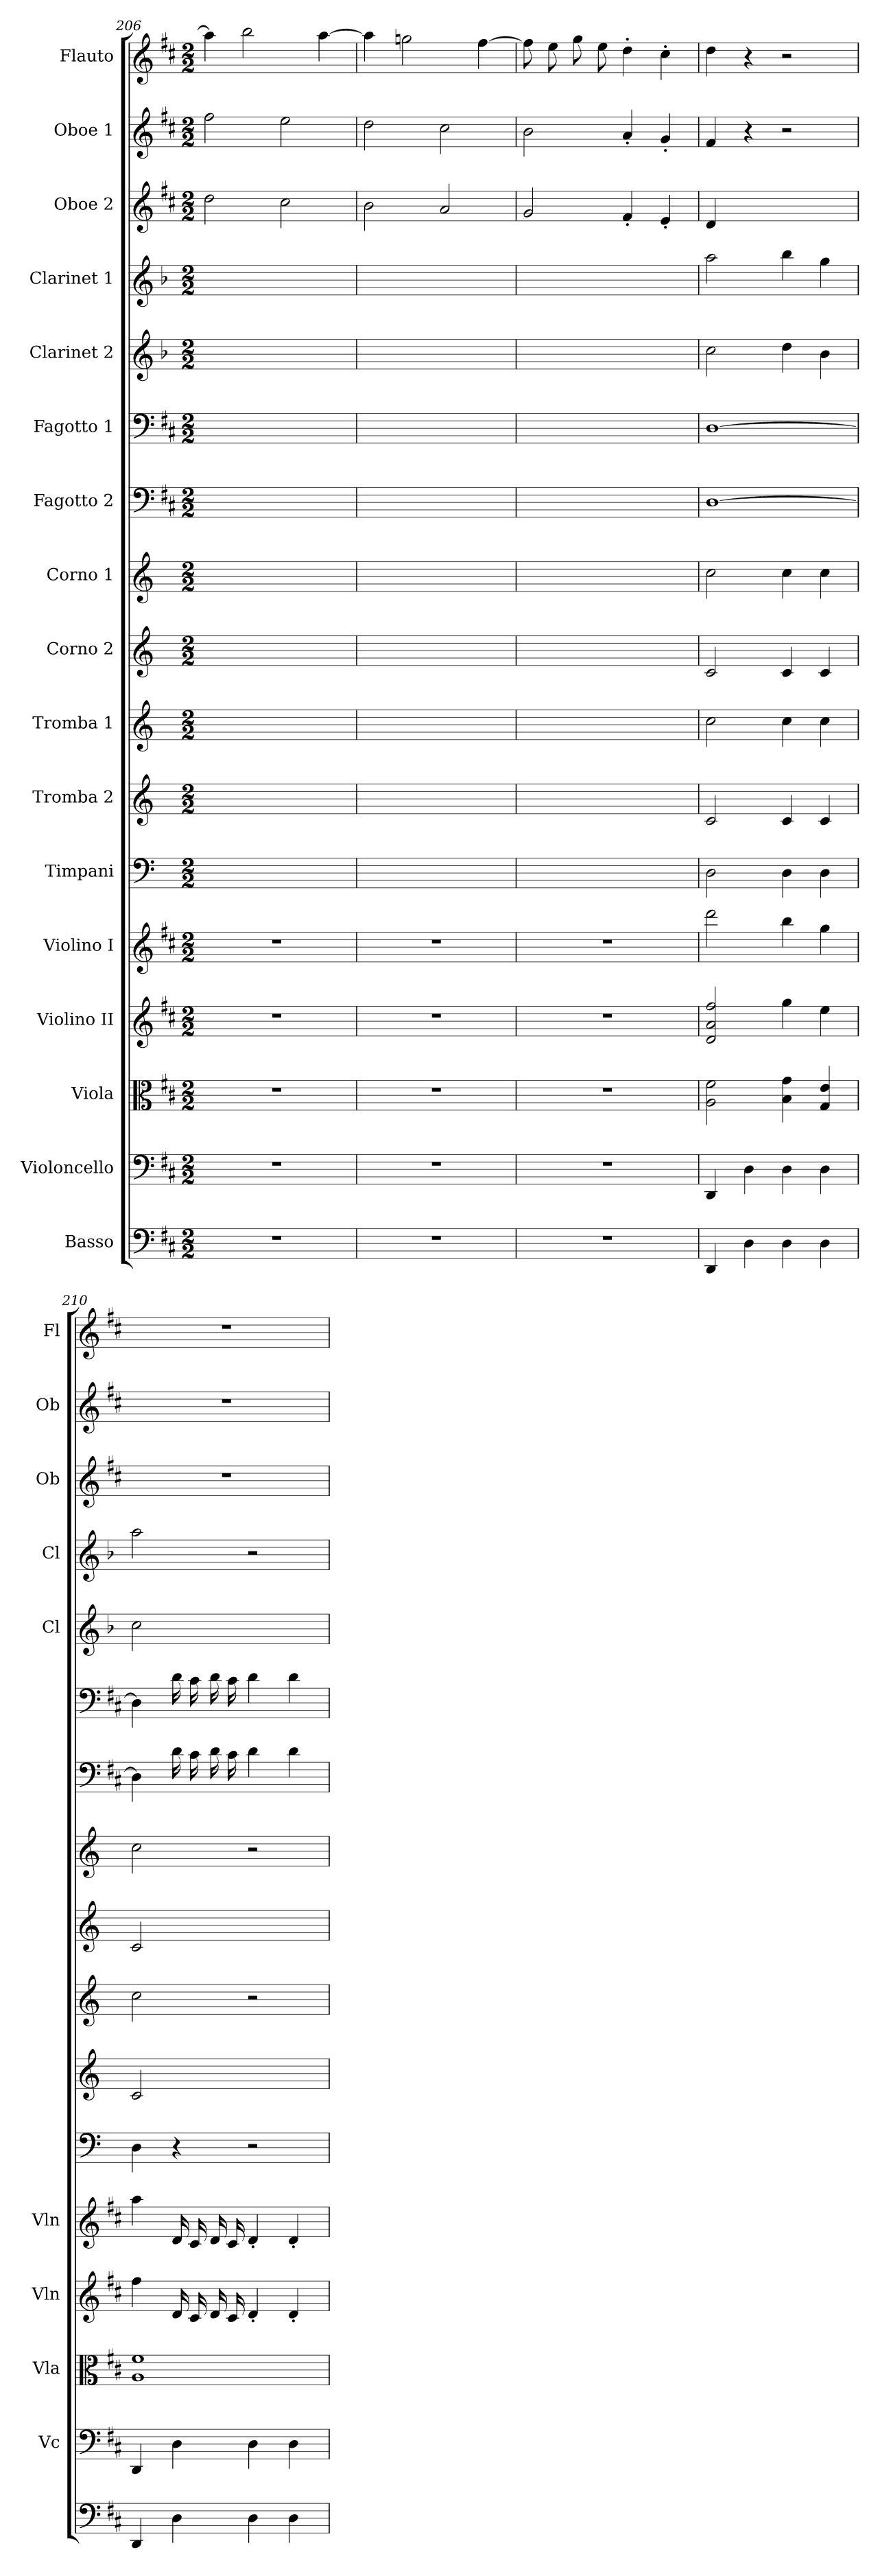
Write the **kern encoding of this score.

**kern	**kern	**kern	**kern	**kern	**kern	**kern	**kern	**kern	**kern	**kern	**kern	**kern	**kern	**kern	**kern	**kern
*part17	*part16	*part15	*part14	*part13	*part12	*part11	*part10	*part9	*part8	*part7	*part6	*part5	*part4	*part3	*part2	*part1
*staff17	*staff16	*staff15	*staff14	*staff13	*staff12	*staff11	*staff10	*staff9	*staff8	*staff7	*staff6	*staff5	*staff4	*staff3	*staff2	*staff1
*I"Basso	*I"Violoncello	*I"Viola	*I"Violino II	*I"Violino I	*I"Timpani	*I"Tromba 2	*I"Tromba 1	*I"Corno 2	*I"Corno 1	*I"Fagotto 2	*I"Fagotto 1	*I"Clarinet 2	*I"Clarinet 1	*I"Oboe 2	*I"Oboe 1	*I"Flauto
*	*I'Vc	*I'Vla	*I'Vln	*I'Vln	*	*	*	*	*	*	*	*I'Cl	*I'Cl	*I'Ob	*I'Ob	*I'Fl
*clefF4	*clefF4	*clefC3	*clefG2	*clefG2	*clefF4	*clefG2	*clefG2	*clefG2	*clefG2	*clefF4	*clefF4	*clefG2	*clefG2	*clefG2	*clefG2	*clefG2
*ITrd7c12	*	*	*	*	*	*ITrd-1c-2	*ITrd-1c-2	*ITrd6c10	*ITrd6c10	*	*	*ITrd2c3	*ITrd2c3	*	*	*
*k[f#c#]	*k[f#c#]	*k[f#c#]	*k[f#c#]	*k[f#c#]	*	*	*	*	*	*k[f#c#]	*k[f#c#]	*k[f#c#]	*k[f#c#]	*k[f#c#]	*k[f#c#]	*k[f#c#]
*M2/2	*M2/2	*M2/2	*M2/2	*M2/2	*M2/2	*M2/2	*M2/2	*M2/2	*M2/2	*M2/2	*M2/2	*M2/2	*M2/2	*M2/2	*M2/2	*M2/2
=206	=206	=206	=206	=206	=206	=206	=206	=206	=206	=206	=206	=206	=206	=206	=206	=206
1r	1r	1r	1r	1r	1ryy	1ryy	1ryy	1ryy	1ryy	1ryy	1ryy	1ryy	1ryy	2dd	2ff#	4aa]
.	.	.	.	.	.	.	.	.	.	.	.	.	.	.	.	2bb
.	.	.	.	.	.	.	.	.	.	.	.	.	.	2cc#	2ee	.
.	.	.	.	.	.	.	.	.	.	.	.	.	.	.	.	[4aa
=207	=207	=207	=207	=207	=207	=207	=207	=207	=207	=207	=207	=207	=207	=207	=207	=207
1r	1r	1r	1r	1r	1ryy	1ryy	1ryy	1ryy	1ryy	1ryy	1ryy	1ryy	1ryy	2b	2dd	4aa]
.	.	.	.	.	.	.	.	.	.	.	.	.	.	.	.	2ggn
.	.	.	.	.	.	.	.	.	.	.	.	.	.	2a	2cc#	.
.	.	.	.	.	.	.	.	.	.	.	.	.	.	.	.	[4ff#
=208	=208	=208	=208	=208	=208	=208	=208	=208	=208	=208	=208	=208	=208	=208	=208	=208
1r	1r	1r	1r	1r	1ryy	1ryy	1ryy	1ryy	1ryy	1ryy	1ryy	1ryy	1ryy	2g	2b	8ff#]
.	.	.	.	.	.	.	.	.	.	.	.	.	.	.	.	8ee
.	.	.	.	.	.	.	.	.	.	.	.	.	.	.	.	8gg
.	.	.	.	.	.	.	.	.	.	.	.	.	.	.	.	8ee
.	.	.	.	.	.	.	.	.	.	.	.	.	.	4f#'	4a'	4dd'
.	.	.	.	.	.	.	.	.	.	.	.	.	.	4e'	4g'	4cc#'
=209	=209	=209	=209	=209	=209	=209	=209	=209	=209	=209	=209	=209	=209	=209	=209	=209
4DDD	4DD	2A 2f#	2d 2a 2ff#	2ddd	2D	2d	2dd	2D	2d	[1D	[1D	2a	2ff#	4d	4f#	4dd
4DD	4D	.	.	.	.	.	.	.	.	.	.	.	.	4ryy	4r	4r
4DD	4D	4B 4g	4gg	4bb	4D	4d	4dd	4D	4d	.	.	4b	4gg	2ryy	2r	2r
4DD	4D	4G 4e	4ee	4gg	4D	4d	4dd	4D	4d	.	.	4g	4ee	.	.	.
=210	=210	=210	=210	=210	=210	=210	=210	=210	=210	=210	=210	=210	=210	=210	=210	=210
4DDD	4DD	1A 1f#	4ff#	4aa	4D	2d	2dd	2D	2d	4D]	4D]	2a	2ff#	1r	1r	1r
4DD	4D	.	16d	16d	4r	.	.	.	.	16d	16d	.	.	.	.	.
.	.	.	16c#	16c#	.	.	.	.	.	16c#	16c#	.	.	.	.	.
.	.	.	16d	16d	.	.	.	.	.	16d	16d	.	.	.	.	.
.	.	.	16c#	16c#	.	.	.	.	.	16c#	16c#	.	.	.	.	.
4DD	4D	.	4d'	4d'	2r	2ryy	2r	2ryy	2r	4d	4d	2ryy	2r	.	.	.
4DD	4D	.	4d'	4d'	.	.	.	.	.	4d	4d	.	.	.	.	.
=	=	=	=	=	=	=	=	=	=	=	=	=	=	=	=	=
*-	*-	*-	*-	*-	*-	*-	*-	*-	*-	*-	*-	*-	*-	*-	*-	*-
